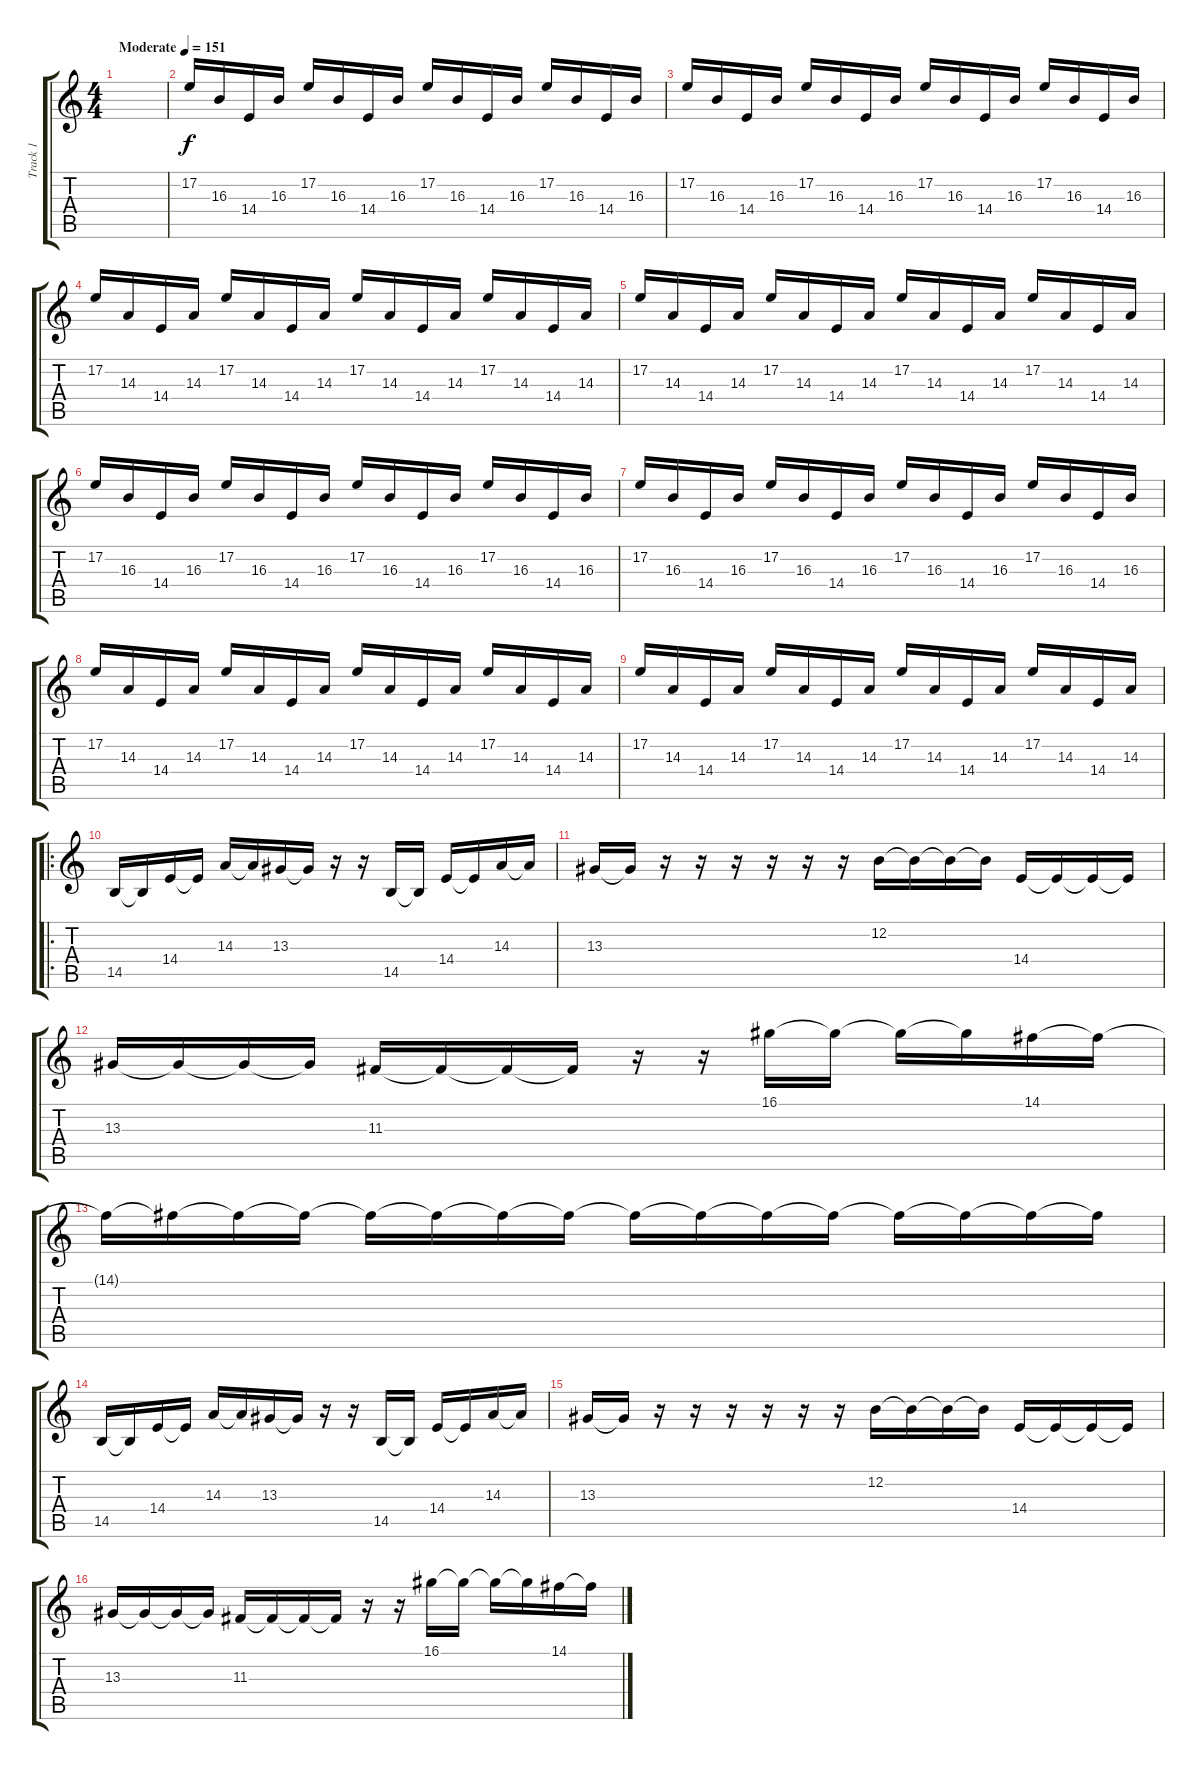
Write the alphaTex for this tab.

\track ("Track 1" "Track 1") {instrument lead5charang}
\staff {score tabs}
\tuning (E4 B3 G3 D3 A2 E2) {hide}
\ts (4 4)
\tempo (151 "Moderate")
\clef g2
\ks c
|
17.2.16 16.3.16 14.4.16 16.3.16 17.2.16 16.3.16 14.4.16 16.3.16 17.2.16 16.3.16 14.4.16 16.3.16 17.2.16 16.3.16 14.4.16 16.3.16 |
17.2.16 16.3.16 14.4.16 16.3.16 17.2.16 16.3.16 14.4.16 16.3.16 17.2.16 16.3.16 14.4.16 16.3.16 17.2.16 16.3.16 14.4.16 16.3.16 |
17.2.16 14.3.16 14.4.16 14.3.16 17.2.16 14.3.16 14.4.16 14.3.16 17.2.16 14.3.16 14.4.16 14.3.16 17.2.16 14.3.16 14.4.16 14.3.16 |
17.2.16 14.3.16 14.4.16 14.3.16 17.2.16 14.3.16 14.4.16 14.3.16 17.2.16 14.3.16 14.4.16 14.3.16 17.2.16 14.3.16 14.4.16 14.3.16 |
17.2.16 16.3.16 14.4.16 16.3.16 17.2.16 16.3.16 14.4.16 16.3.16 17.2.16 16.3.16 14.4.16 16.3.16 17.2.16 16.3.16 14.4.16 16.3.16 |
17.2.16 16.3.16 14.4.16 16.3.16 17.2.16 16.3.16 14.4.16 16.3.16 17.2.16 16.3.16 14.4.16 16.3.16 17.2.16 16.3.16 14.4.16 16.3.16 |
17.2.16 14.3.16 14.4.16 14.3.16 17.2.16 14.3.16 14.4.16 14.3.16 17.2.16 14.3.16 14.4.16 14.3.16 17.2.16 14.3.16 14.4.16 14.3.16 |
17.2.16 14.3.16 14.4.16 14.3.16 17.2.16 14.3.16 14.4.16 14.3.16 17.2.16 14.3.16 14.4.16 14.3.16 17.2.16 14.3.16 14.4.16 14.3.16 |
\ro
14.5.16 14.5{t}.16 14.4.16 14.4{t}.16 14.3.16 14.3{t}.16 13.3.16 13.3{t}.16 r.16 r.16 14.5.16 14.5{t}.16 14.4.16 14.4{t}.16 14.3.16 14.3{t}.16 |
13.3.16 13.3{t}.16 r.16 r.16 r.16 r.16 r.16 r.16 12.2.16 12.2{t}.16 12.2{t}.16 12.2{t}.16 14.4.16 14.4{t}.16 14.4{t}.16 14.4{t}.16 |
13.3.16 13.3{t}.16 13.3{t}.16 13.3{t}.16 11.3.16 11.3{t}.16 11.3{t}.16 11.3{t}.16 r.16 r.16 16.1.16 16.1{t}.16 16.1{t}.16 16.1{t}.16 14.1.16 14.1{t}.16 |
14.1{t}.16 14.1{t}.16 14.1{t}.16 14.1{t}.16 14.1{t}.16{volume 13} 14.1{t}.16 14.1{t}.16 14.1{t}.16 14.1{t}.16 14.1{t}.16 14.1{t}.16 14.1{t}.16 14.1{t}.16 14.1{t}.16 14.1{t}.16 14.1{t}.16 |
14.5.16{volume 16} 14.5{t}.16 14.4.16 14.4{t}.16 14.3.16 14.3{t}.16 13.3.16 13.3{t}.16 r.16 r.16 14.5.16 14.5{t}.16 14.4.16 14.4{t}.16 14.3.16 14.3{t}.16 |
13.3.16 13.3{t}.16 r.16 r.16 r.16 r.16 r.16 r.16 12.2.16 12.2{t}.16 12.2{t}.16 12.2{t}.16 14.4.16 14.4{t}.16 14.4{t}.16 14.4{t}.16 |
13.3.16 13.3{t}.16 13.3{t}.16 13.3{t}.16 11.3.16 11.3{t}.16 11.3{t}.16 11.3{t}.16 r.16 r.16 16.1.16 16.1{t}.16 16.1{t}.16 16.1{t}.16 14.1.16 14.1{t}.16
